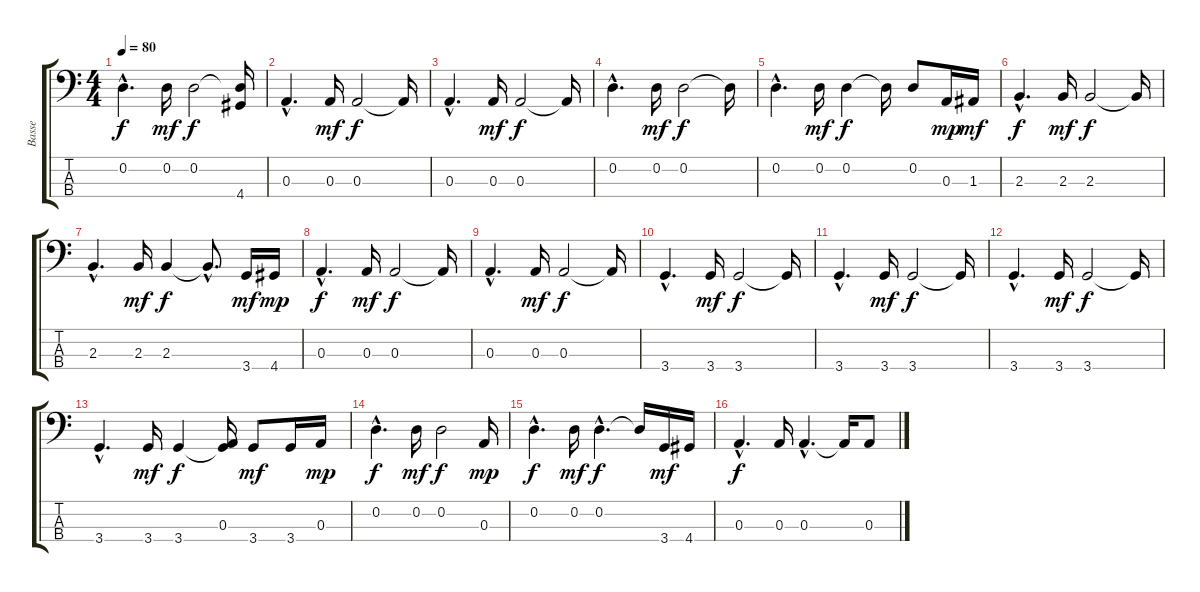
\track ("Basse   " "Basse   ") {instrument electricbassfinger}
\staff {score tabs}
\tuning (G2 D2 A1 E1) {hide}
\ts (4 4)
\tempo 80
\clef f4
\ks c
0.2{hac}.4{d dy f} 0.2.16{dy mf} 0.2.2{dy f} (0.2{t} 4.4{t}).16 |
0.3{hac}.4{d} 0.3.16{dy mf} 0.3.2{dy f} 0.3{t}.16 |
0.3{hac}.4{d} 0.3.16{dy mf} 0.3.2{dy f} 0.3{t}.16 |
0.2{hac}.4{d} 0.2.16{dy mf} 0.2.2{dy f} 0.2{t}.16 |
0.2{hac}.4{d} 0.2.16{dy mf} 0.2.4{dy f} 0.2{t}.16 0.2.8 0.3.16{dy mp} 1.3.16{dy mf} |
2.3{hac}.4{d dy f} 2.3.16{dy mf} 2.3.2{dy f} 2.3{t}.16 |
2.3{hac}.4{d} 2.3.16{dy mf} 2.3.4{dy f} 2.3{hac t}.8{d} 3.4.16{dy mf} 4.4.16{dy mp} |
0.3{hac}.4{d dy f} 0.3.16{dy mf} 0.3.2{dy f} 0.3{t}.16 |
0.3{hac}.4{d} 0.3.16{dy mf} 0.3.2{dy f} 0.3{t}.16 |
3.4{hac}.4{d} 3.4.16{dy mf} 3.4.2{dy f} 3.4{t}.16 |
3.4{hac}.4{d} 3.4.16{dy mf} 3.4.2{dy f} 3.4{t}.16 |
3.4{hac}.4{d} 3.4.16{dy mf} 3.4.2{dy f} 3.4{t}.16 |
3.4{hac}.4{d} 3.4.16{dy mf} 3.4.4{dy f} (0.3 3.4{t}).16 3.4.8{dy mf} 3.4.16 0.3.16{dy mp} |
0.2{hac}.4{d dy f} 0.2.16{dy mf} 0.2.2{dy f} 0.3.16{dy mp} |
0.2{hac}.4{d dy f} 0.2.16{dy mf} 0.2{hac}.4{d dy f} 0.2{t}.16 3.4.16{dy mf} 4.4.16 |
0.3{hac}.4{d dy f} 0.3.16 0.3{hac}.4{d} 0.3{t}.16 0.3.8
